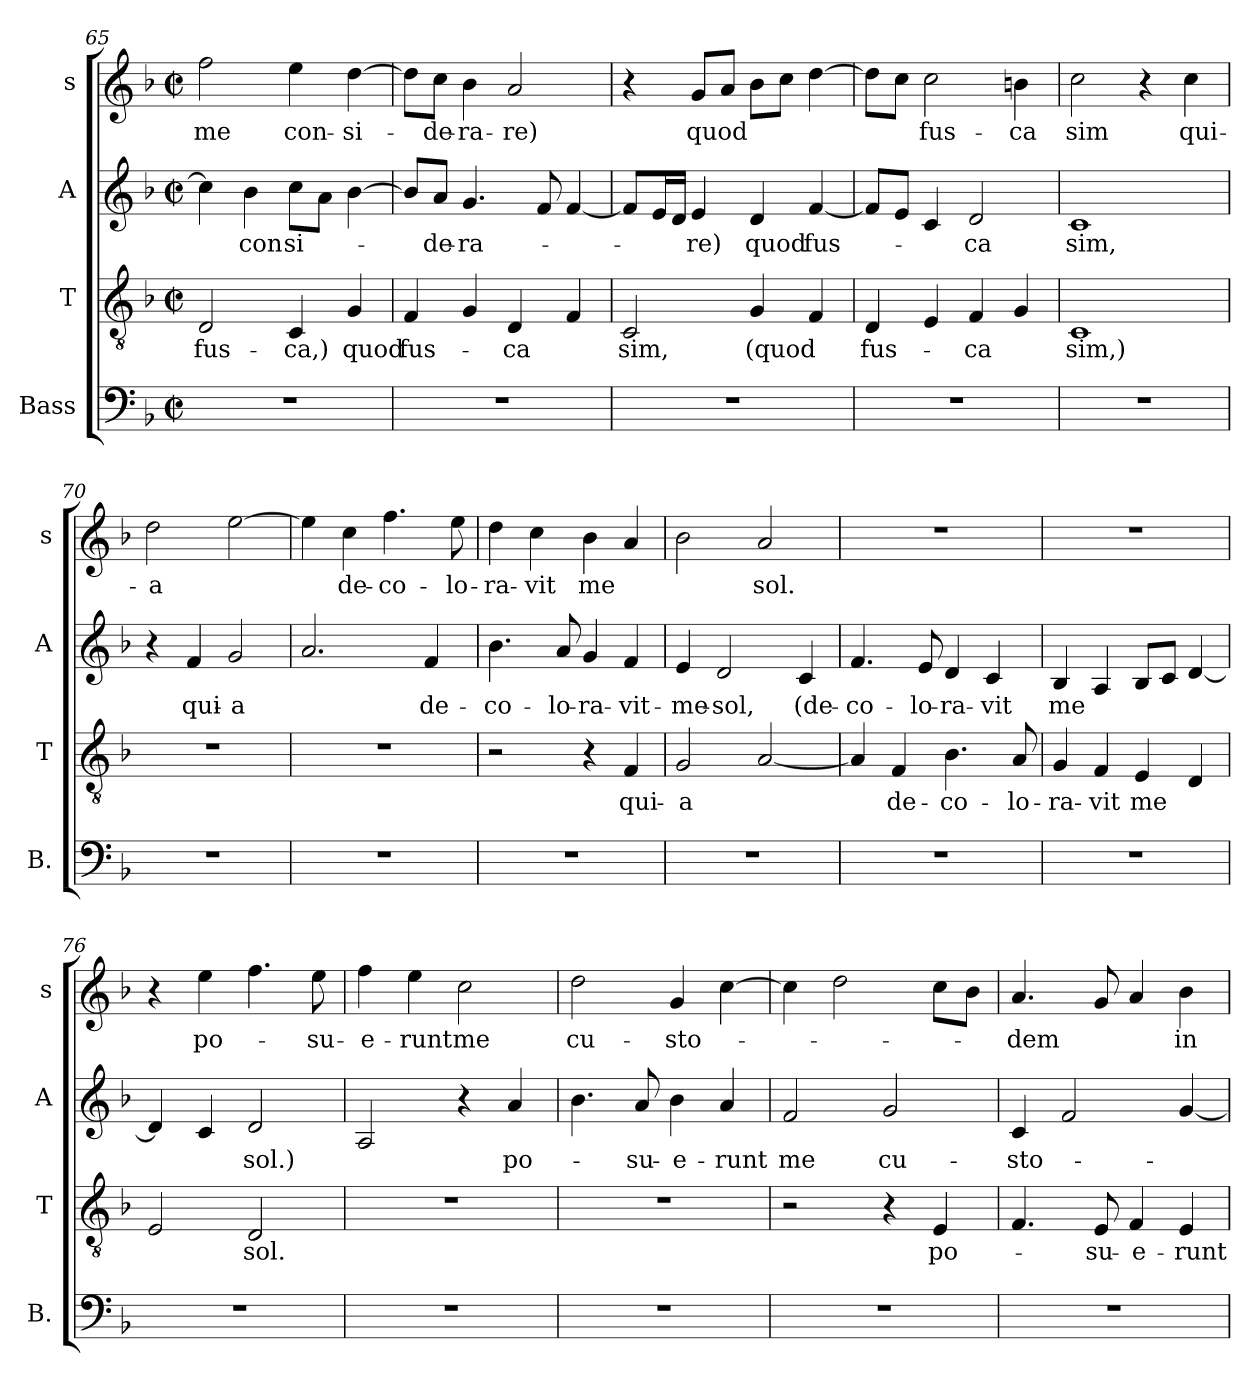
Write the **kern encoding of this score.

**kern	**kern	**text	**kern	**text	**kern	**text
*part4	*part3	*part3	*part2	*part2	*part1	*part1
*staff4	*staff3	*staff3	*staff2	*staff2	*staff1	*staff1
*I"Bass	*I"T	*	*I"A	*	*I"s	*
*I'B.	*I'T	*	*I'A	*	*I's	*
!!LO:LB:g=z
*clefF4	*clefGv2	*	*clefG2	*	*clefG2	*
*k[b-]	*k[b-]	*	*k[b-]	*	*k[b-]	*
*M2/2	*M2/2	*	*M2/2	*	*M2/2	*
*met(c|)	*met(c|)	*	*met(c|)	*	*met(c|)	*
=65	=65	=65	=65	=65	=65	=65
!	!	!LO:LY:b	!	!	!	!LO:LY:b
1r	2D/	fus-	4cc\]	.	2ff\	me
!	!	!	!	!LO:LY:b	!	!
.	.	.	4b-\	con	.	.
!	!	!LO:LY:b	!	!LO:LY:b	!	!LO:LY:b
.	4C/	-ca,)	8cc\L	si-	4ee\	con-
.	.	.	8a\J	.	.	.
!	!	!LO:LY:b	!	!	!	!LO:LY:b
.	4G/	quod	[4b-\	.	[4dd\	-si-
=66	=66	=66	=66	=66	=66	=66
!	!	!LO:LY:b	!	!	!	!
1r	4F/	fus-	8b-/L]	.	8dd\L]	.
!	!	!	!	!LO:LY:b	!	!LO:LY:b
.	.	.	8a/J	-de-	8cc\J	-de-
!	!	!	!	!LO:LY:b	!	!LO:LY:b
.	4G/	.	4.g/	-ra-	4b-\	-ra-
!	!	!LO:LY:b	!	!	!	!LO:LY:b
.	4D/	-ca	.	.	2a/	-re)
.	.	.	8f/	.	.	.
.	4F/	.	[4f/	.	.	.
=67	=67	=67	=67	=67	=67	=67
!	!	!LO:LY:b	!	!	!	!
1r	2C/	sim,	8f/L]	.	4r	.
.	.	.	16e/L	.	.	.
.	.	.	16d/JJ	.	.	.
!	!	!	!	!LO:LY:b	!	!LO:LY:b
.	.	.	4e/	-re)	8g/L	quod
.	.	.	.	.	8a/J	.
!	!	!LO:LY:b	!	!LO:LY:b	!	!
.	4G/	(quod	4d/	quod	8b-\L	.
.	.	.	.	.	8cc\J	.
!	!	!	!	!LO:LY:b	!	!
.	4F/	.	[4f/	fus-	[4dd\	.
=68	=68	=68	=68	=68	=68	=68
!	!	!LO:LY:b	!	!	!	!
1r	4D/	fus-	8f/L]	.	8dd\L]	.
.	.	.	8e/J	.	8cc\J	.
!	!	!	!	!	!	!LO:LY:b
.	4E/	.	4c/	.	2cc\	fus-
!	!	!LO:LY:b	!	!LO:LY:b	!	!
.	4F/	-ca	2d/	-ca	.	.
!	!	!	!	!	!	!LO:LY:b
.	4G/	.	.	.	4bn\	-ca
=69	=69	=69	=69	=69	=69	=69
!	!	!LO:LY:b	!	!LO:LY:b	!	!LO:LY:b
1r	1C	sim,)	1c	sim,	2cc\	sim
.	.	.	.	.	4r	.
!	!	!	!	!	!	!LO:LY:b
.	.	.	.	.	4cc\	qui-
!!LO:LB:g=z
=70	=70	=70	=70	=70	=70	=70
!	!	!	!	!	!	!LO:LY:b
1r	1r	.	4r	.	2dd\	-a
!	!	!	!	!LO:LY:b	!	!
.	.	.	4f/	qui-	.	.
!	!	!	!	!LO:LY:b	!	!
.	.	.	2g/	-a	[2ee\	.
=71	=71	=71	=71	=71	=71	=71
1r	1r	.	2.a/	.	4ee\]	.
!	!	!	!	!	!	!LO:LY:b
.	.	.	.	.	4cc\	de-
!	!	!	!	!	!	!LO:LY:b
.	.	.	.	.	4.ff\	-co-
!	!	!	!	!LO:LY:b	!	!
.	.	.	4f/	de-	.	.
!	!	!	!	!	!	!LO:LY:b
.	.	.	.	.	8ee\	-lo-
=72	=72	=72	=72	=72	=72	=72
!	!	!	!	!LO:LY:b	!	!LO:LY:b
1r	2r	.	4.b-\	-co-	4dd\	-ra-
!	!	!	!	!	!	!LO:LY:b
.	.	.	.	.	4cc\	vit
!	!	!	!	!LO:LY:b	!	!
.	.	.	8a/	lo-	.	.
!	!	!	!	!LO:LY:b	!	!LO:LY:b
.	4r	.	4g/	-ra-	4b-\	me
!	!	!LO:LY:b	!	!LO:LY:b	!	!
.	4F/	qui-	4f/	-vit-	4a/	.
=73	=73	=73	=73	=73	=73	=73
!	!	!LO:LY:b	!	!LO:LY:b	!	!
1r	2G/	-a	4e/	-me-	2b-\	.
!	!	!	!	!LO:LY:b	!	!
.	.	.	2d/	-sol,	.	.
!	!	!	!	!	!	!LO:LY:b
.	[2A/	.	.	.	2a/	sol.
!	!	!	!	!LO:LY:b	!	!
.	.	.	4c/	(de-	.	.
=74	=74	=74	=74	=74	=74	=74
!	!	!	!	!LO:LY:b	!	!
1r	4A/]	.	4.f/	-co-	1r	.
!	!	!LO:LY:b	!	!	!	!
.	4F/	de-	.	.	.	.
!	!	!	!	!LO:LY:b	!	!
.	.	.	8e/	lo-	.	.
!	!	!LO:LY:b	!	!LO:LY:b	!	!
.	4.B-\	-co-	4d/	-ra-	.	.
!	!	!	!	!LO:LY:b	!	!
.	.	.	4c/	-vit	.	.
!	!	!LO:LY:b	!	!	!	!
.	8A/	lo-	.	.	.	.
!!LO:LB:g=z
=75	=75	=75	=75	=75	=75	=75
!	!	!LO:LY:b	!	!LO:LY:b	!	!
1r	4G/	-ra-	4B-/	me	1r	.
!	!	!LO:LY:b	!	!	!	!
.	4F/	-vit	4A/	.	.	.
!	!	!LO:LY:b	!	!	!	!
.	4E/	me	8B-/L	.	.	.
.	.	.	8c/J	.	.	.
.	4D/	.	[4d/	.	.	.
=76	=76	=76	=76	=76	=76	=76
1r	2E/	.	4d/]	.	4r	.
!	!	!	!	!	!	!LO:LY:b
.	.	.	4c/	.	4ee\	po-
!	!	!LO:LY:b	!	!LO:LY:b	!	!
.	2D/	sol.	2d/	sol.)	4.ff\	.
!	!	!	!	!	!	!LO:LY:b
.	.	.	.	.	8ee\	su-
=77	=77	=77	=77	=77	=77	=77
!	!	!	!	!	!	!LO:LY:b
1r	1r	.	2A/	.	4ff\	-e-
!	!	!	!	!	!	!LO:LY:b
.	.	.	.	.	4ee\	-runt
!	!	!	!	!	!	!LO:LY:b
.	.	.	4r	.	2cc\	me
!	!	!	!	!LO:LY:b	!	!
.	.	.	4a/	po-	.	.
=78	=78	=78	=78	=78	=78	=78
!	!	!	!	!	!	!LO:LY:b
1r	1r	.	4.b-\	.	2dd\	cu-
!	!	!	!	!LO:LY:b	!	!
.	.	.	8a/	-su-	.	.
!	!	!	!	!LO:LY:b	!	!LO:LY:b
.	.	.	4b-\	-e-	4g/	-sto-
!	!	!	!	!LO:LY:b	!	!
.	.	.	4a/	-runt	[4cc\	.
=79	=79	=79	=79	=79	=79	=79
!	!	!	!	!LO:LY:b	!	!
1r	2r	.	2f/	me	4cc\]	.
.	.	.	.	.	2dd\	.
!	!	!	!	!LO:LY:b	!	!
.	4r	.	2g/	cu-	.	.
!	!	!LO:LY:b	!	!	!	!
.	4E/	po-	.	.	8cc\L	.
.	.	.	.	.	8b-\J	.
!!LO:PB:g=z
=80	=80	=80	=80	=80	=80	=80
!	!	!	!	!LO:LY:b	!	!LO:LY:b
1r	4.F/	.	4c/	-sto-	4.a/	-dem
.	.	.	2f/	.	.	.
!	!	!LO:LY:b	!	!	!	!
.	8E/	-su-	.	.	8g/	.
!	!	!LO:LY:b	!	!	!	!
.	4F/	-e-	.	.	4a/	.
!	!	!LO:LY:b	!	!	!	!LO:LY:b
.	4E/	-runt	[4g/	.	4b-\	in
=	=	=	=	=	=	=
*-	*-	*-	*-	*-	*-	*-
